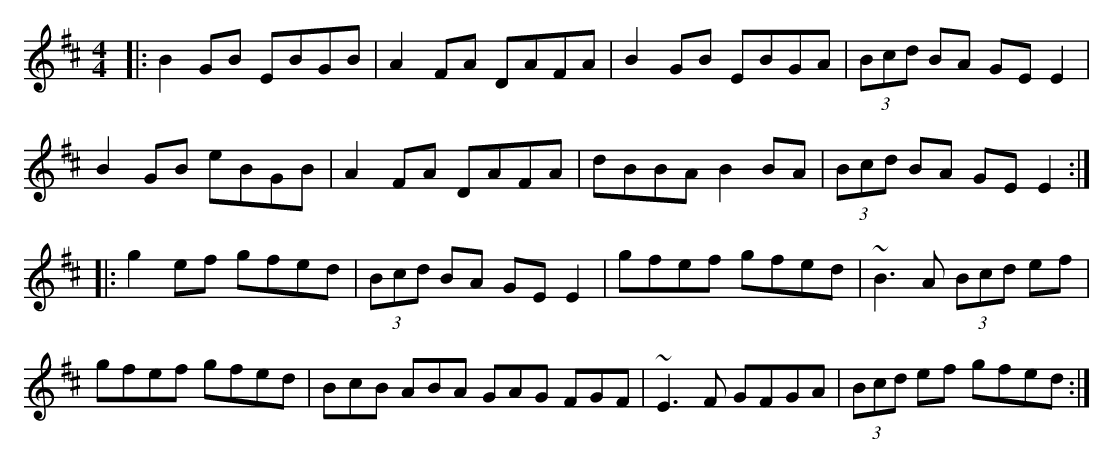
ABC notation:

X:1
M:4/4
K:Edor
|:B2GB EBGB|A2FA DAFA|B2GB EBGA|(3Bcd BA GEE2|
B2GB eBGB|A2FA DAFA|dBBA B2BA|(3Bcd BA GEE2:|
|:g2ef gfed|(3Bcd BA GEE2|gfef gfed|~B3 A (3Bcd ef|
gfef gfed|BcB ABA GAG FGF|~E3F GFGA|(3Bcd ef gfed:|
